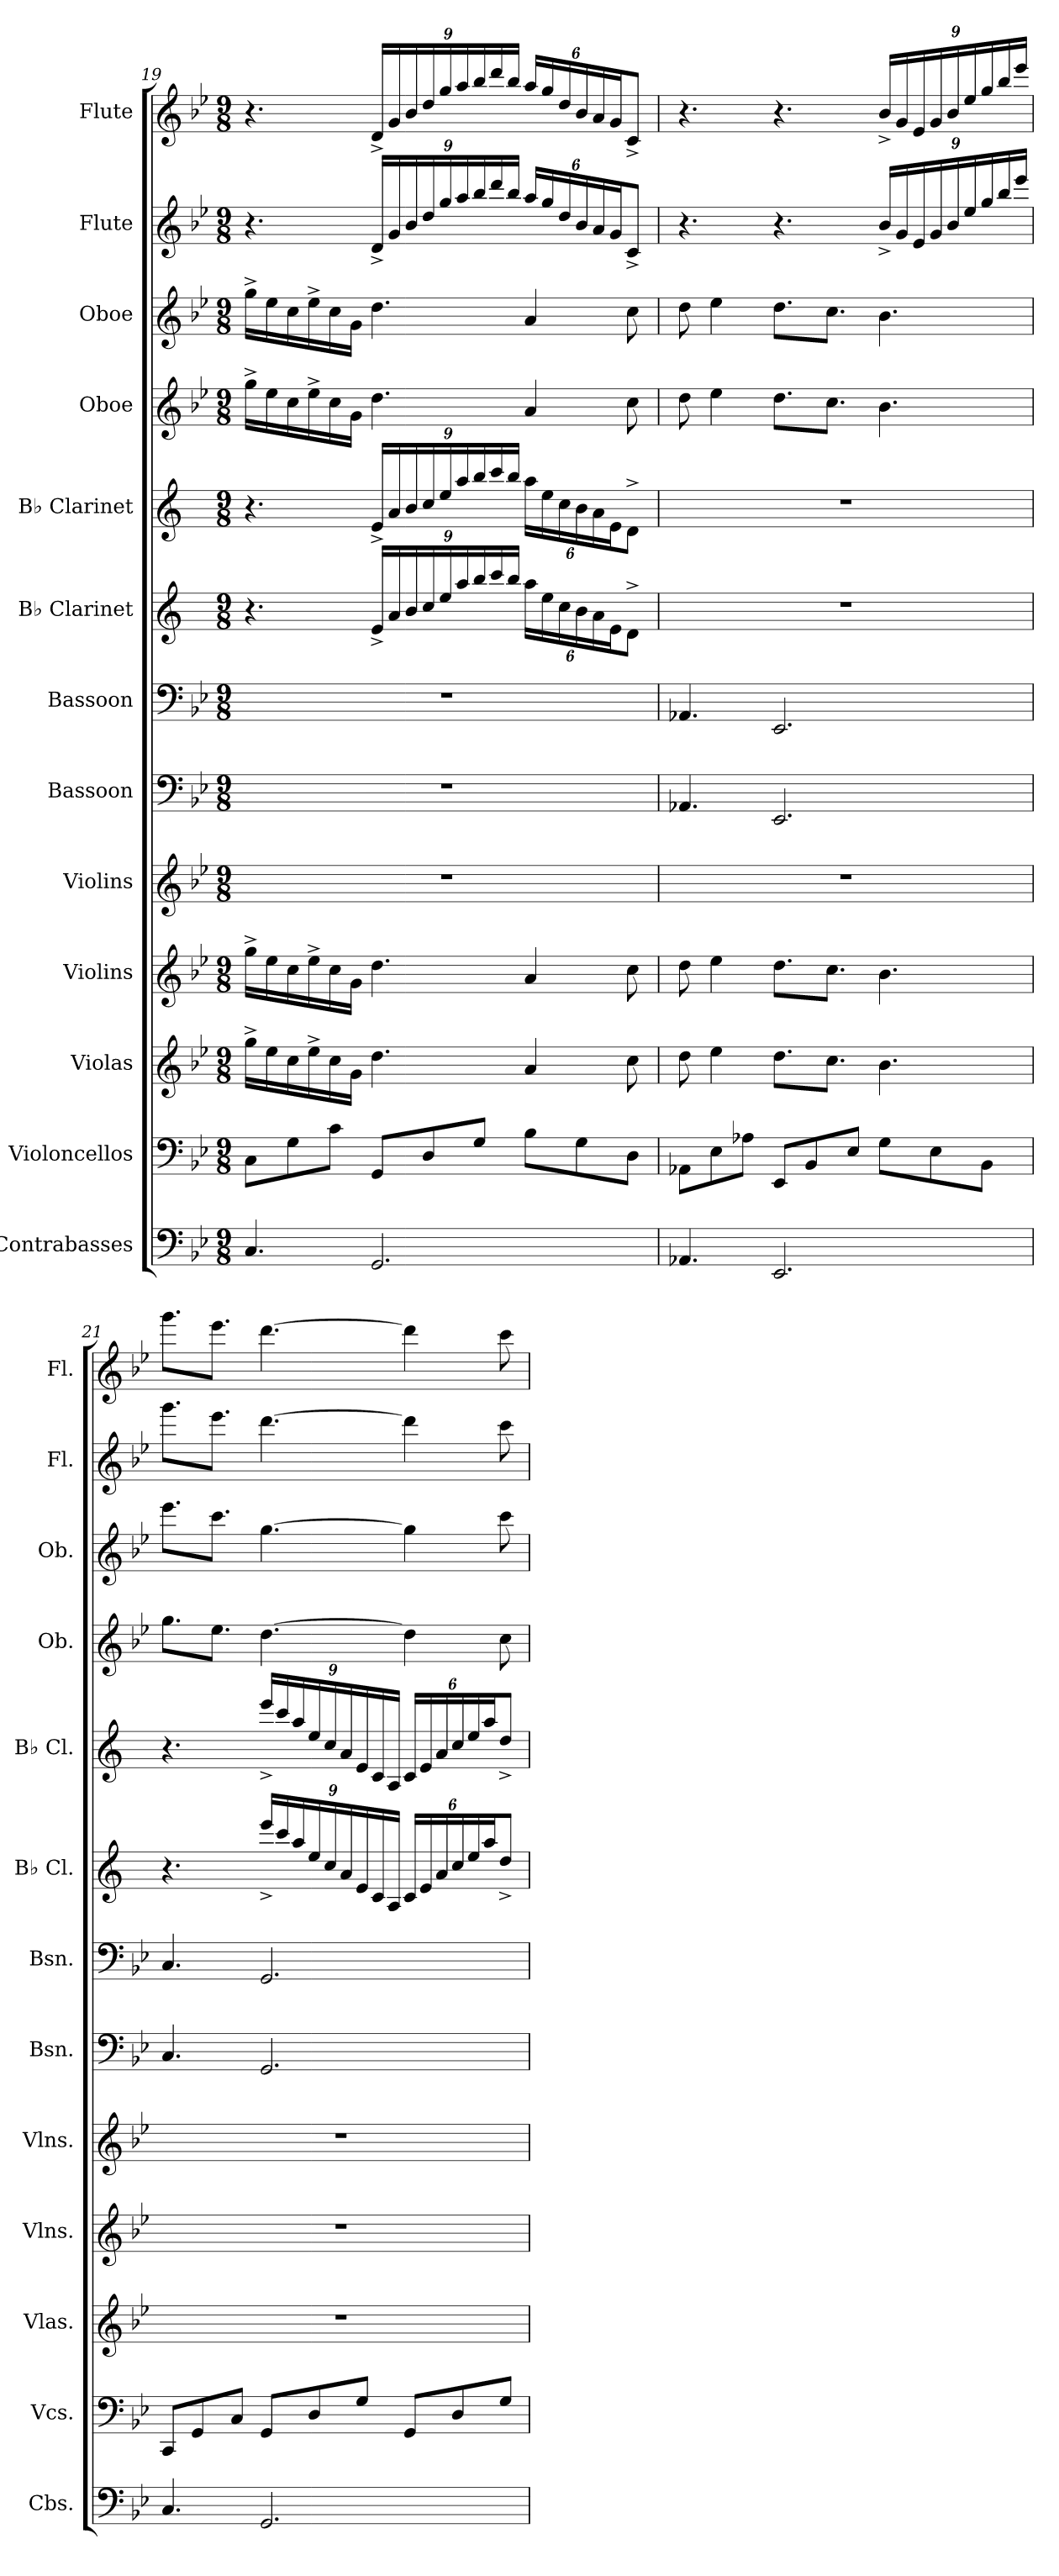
**kern	**kern	**kern	**kern	**kern	**kern	**kern	**kern	**kern	**kern	**kern	**kern	**kern
*part13	*part12	*part11	*part10	*part9	*part8	*part7	*part6	*part5	*part4	*part3	*part2	*part1
*staff13	*staff12	*staff11	*staff10	*staff9	*staff8	*staff7	*staff6	*staff5	*staff4	*staff3	*staff2	*staff1
*I"Contrabasses	*I"Violoncellos	*I"Violas	*I"Violins	*I"Violins	*I"Bassoon	*I"Bassoon	*I"B♭ Clarinet	*I"B♭ Clarinet	*I"Oboe	*I"Oboe	*I"Flute	*I"Flute
*I'Cbs.	*I'Vcs.	*I'Vlas.	*I'Vlns.	*I'Vlns.	*I'Bsn.	*I'Bsn.	*I'B♭ Cl.	*I'B♭ Cl.	*I'Ob.	*I'Ob.	*I'Fl.	*I'Fl.
!!LO:PB:g=z
*clefF4	*clefF4	*clefG2	*clefG2	*clefG2	*clefF4	*clefF4	*clefG2	*clefG2	*clefG2	*clefG2	*clefG2	*clefG2
*ITrd7c12	*	*	*	*	*	*	*ITrd1c2	*ITrd1c2	*	*	*	*
*k[b-e-]	*k[b-e-]	*k[b-e-]	*k[b-e-]	*k[b-e-]	*k[b-e-]	*k[b-e-]	*k[b-e-]	*k[b-e-]	*k[b-e-]	*k[b-e-]	*k[b-e-]	*k[b-e-]
*M9/8	*M9/8	*M9/8	*M9/8	*M9/8	*M9/8	*M9/8	*M9/8	*M9/8	*M9/8	*M9/8	*M9/8	*M9/8
=19	=19	=19	=19	=19	=19	=19	=19	=19	=19	=19	=19	=19
4.CC/	8C\L	16gg^\LL	16gg^\LL	8%9r	8%9r	8%9r	4.r	4.r	16gg^\LL	16gg^\LL	4.r	4.r
.	.	16ee-\	16ee-\	.	.	.	.	.	16ee-\	16ee-\	.	.
.	8G\	16cc\	16cc\	.	.	.	.	.	16cc\	16cc\	.	.
.	.	16ee-^\	16ee-^\	.	.	.	.	.	16ee-^\	16ee-^\	.	.
.	8c\J	16cc\	16cc\	.	.	.	.	.	16cc\	16cc\	.	.
.	.	16g\JJ	16g\JJ	.	.	.	.	.	16g\JJ	16g\JJ	.	.
*	*	*	*	*	*	*	*Xbrackettup	*Xbrackettup	*	*	*Xbrackettup	*Xbrackettup
2.GGG/	8GG/L	4.dd\	4.dd\	.	.	.	24d^/LL	24d^/LL	4.dd\	4.dd\	24d^/LL	24d^/LL
.	.	.	.	.	.	.	24g/	24g/	.	.	24g/	24g/
.	.	.	.	.	.	.	24a/	24a/	.	.	24b-/	24b-/
.	8D/	.	.	.	.	.	24b-/	24b-/	.	.	24dd/	24dd/
.	.	.	.	.	.	.	24dd/	24dd/	.	.	24gg/	24gg/
.	.	.	.	.	.	.	24gg/	24gg/	.	.	24aa/	24aa/
.	8G/J	.	.	.	.	.	24aa/	24aa/	.	.	24bb-/	24bb-/
.	.	.	.	.	.	.	24bb-/	24bb-/	.	.	24ddd/	24ddd/
.	.	.	.	.	.	.	24aa/JJ	24aa/JJ	.	.	24bb-/JJ	24bb-/JJ
.	8B-\L	4a/	4a/	.	.	.	24gg\LL	24gg\LL	4a/	4a/	24aa/LL	24aa/LL
.	.	.	.	.	.	.	24dd\	24dd\	.	.	24gg/	24gg/
.	.	.	.	.	.	.	24b-\	24b-\	.	.	24dd/	24dd/
.	8G\	.	.	.	.	.	24a\	24a\	.	.	24b-/	24b-/
.	.	.	.	.	.	.	24g\	24g\	.	.	24a/	24a/
.	.	.	.	.	.	.	24d\J	24d\J	.	.	24g/J	24g/J
.	8D\J	8cc\	8cc\	.	.	.	8c^\J	8c^\J	8cc\	8cc\	8c^/J	8c^/J
=20	=20	=20	=20	=20	=20	=20	=20	=20	=20	=20	=20	=20
4.AAA-X/	8AA-X\L	8dd\	8dd\	8%9r	4.AA-X/	4.AA-X/	8%9r	8%9r	8dd\	8dd\	4.r	4.r
.	8E-\	4ee-\	4ee-\	.	.	.	.	.	4ee-\	4ee-\	.	.
.	8A-X\J	.	.	.	.	.	.	.	.	.	.	.
2.EEE-/	8EE-/L	8.dd\L	8.dd\L	.	2.EE-/	2.EE-/	.	.	8.dd\L	8.dd\L	4.r	4.r
.	8BB-/	.	.	.	.	.	.	.	.	.	.	.
.	.	8.cc\J	8.cc\J	.	.	.	.	.	8.cc\J	8.cc\J	.	.
.	8E-/J	.	.	.	.	.	.	.	.	.	.	.
.	8G\L	4.b-\	4.b-\	.	.	.	.	.	4.b-\	4.b-\	24b-^/LL	24b-^/LL
.	.	.	.	.	.	.	.	.	.	.	24g/	24g/
.	.	.	.	.	.	.	.	.	.	.	24e-/	24e-/
.	8E-\	.	.	.	.	.	.	.	.	.	24g/	24g/
.	.	.	.	.	.	.	.	.	.	.	24b-/	24b-/
.	.	.	.	.	.	.	.	.	.	.	24ee-/	24ee-/
.	8BB-\J	.	.	.	.	.	.	.	.	.	24gg/	24gg/
.	.	.	.	.	.	.	.	.	.	.	24bb-/	24bb-/
.	.	.	.	.	.	.	.	.	.	.	24eee-/JJ	24eee-/JJ
!!LO:PB:g=z
=21	=21	=21	=21	=21	=21	=21	=21	=21	=21	=21	=21	=21
4.CC/	8CC/L	8%9r	8%9r	8%9r	4.C/	4.C/	4.r	4.r	8.gg\L	8.eee-\L	8.ggg\L	8.ggg\L
.	8GG/	.	.	.	.	.	.	.	.	.	.	.
.	.	.	.	.	.	.	.	.	8.ee-\J	8.ccc\J	8.eee-\J	8.eee-\J
.	8C/J	.	.	.	.	.	.	.	.	.	.	.
2.GGG/	8GG/L	.	.	.	2.GG/	2.GG/	24ddd^/LL	24ddd^/LL	[4.dd\	[4.gg\	[4.ddd\	[4.ddd\
.	.	.	.	.	.	.	24bb-/	24bb-/	.	.	.	.
.	.	.	.	.	.	.	24gg/	24gg/	.	.	.	.
.	8D/	.	.	.	.	.	24dd/	24dd/	.	.	.	.
.	.	.	.	.	.	.	24b-/	24b-/	.	.	.	.
.	.	.	.	.	.	.	24g/	24g/	.	.	.	.
.	8G/J	.	.	.	.	.	24d/	24d/	.	.	.	.
.	.	.	.	.	.	.	24B-/	24B-/	.	.	.	.
.	.	.	.	.	.	.	24G/JJ	24G/JJ	.	.	.	.
.	8GG/L	.	.	.	.	.	24B-/LL	24B-/LL	4dd\]	4gg\]	4ddd\]	4ddd\]
.	.	.	.	.	.	.	24d/	24d/	.	.	.	.
.	.	.	.	.	.	.	24g/	24g/	.	.	.	.
.	8D/	.	.	.	.	.	24b-/	24b-/	.	.	.	.
.	.	.	.	.	.	.	24dd/	24dd/	.	.	.	.
.	.	.	.	.	.	.	24gg/J	24gg/J	.	.	.	.
.	8G/J	.	.	.	.	.	8cc^/J	8cc^/J	8cc\	8ccc\	8ccc\	8ccc\
=	=	=	=	=	=	=	=	=	=	=	=	=
*-	*-	*-	*-	*-	*-	*-	*-	*-	*-	*-	*-	*-
